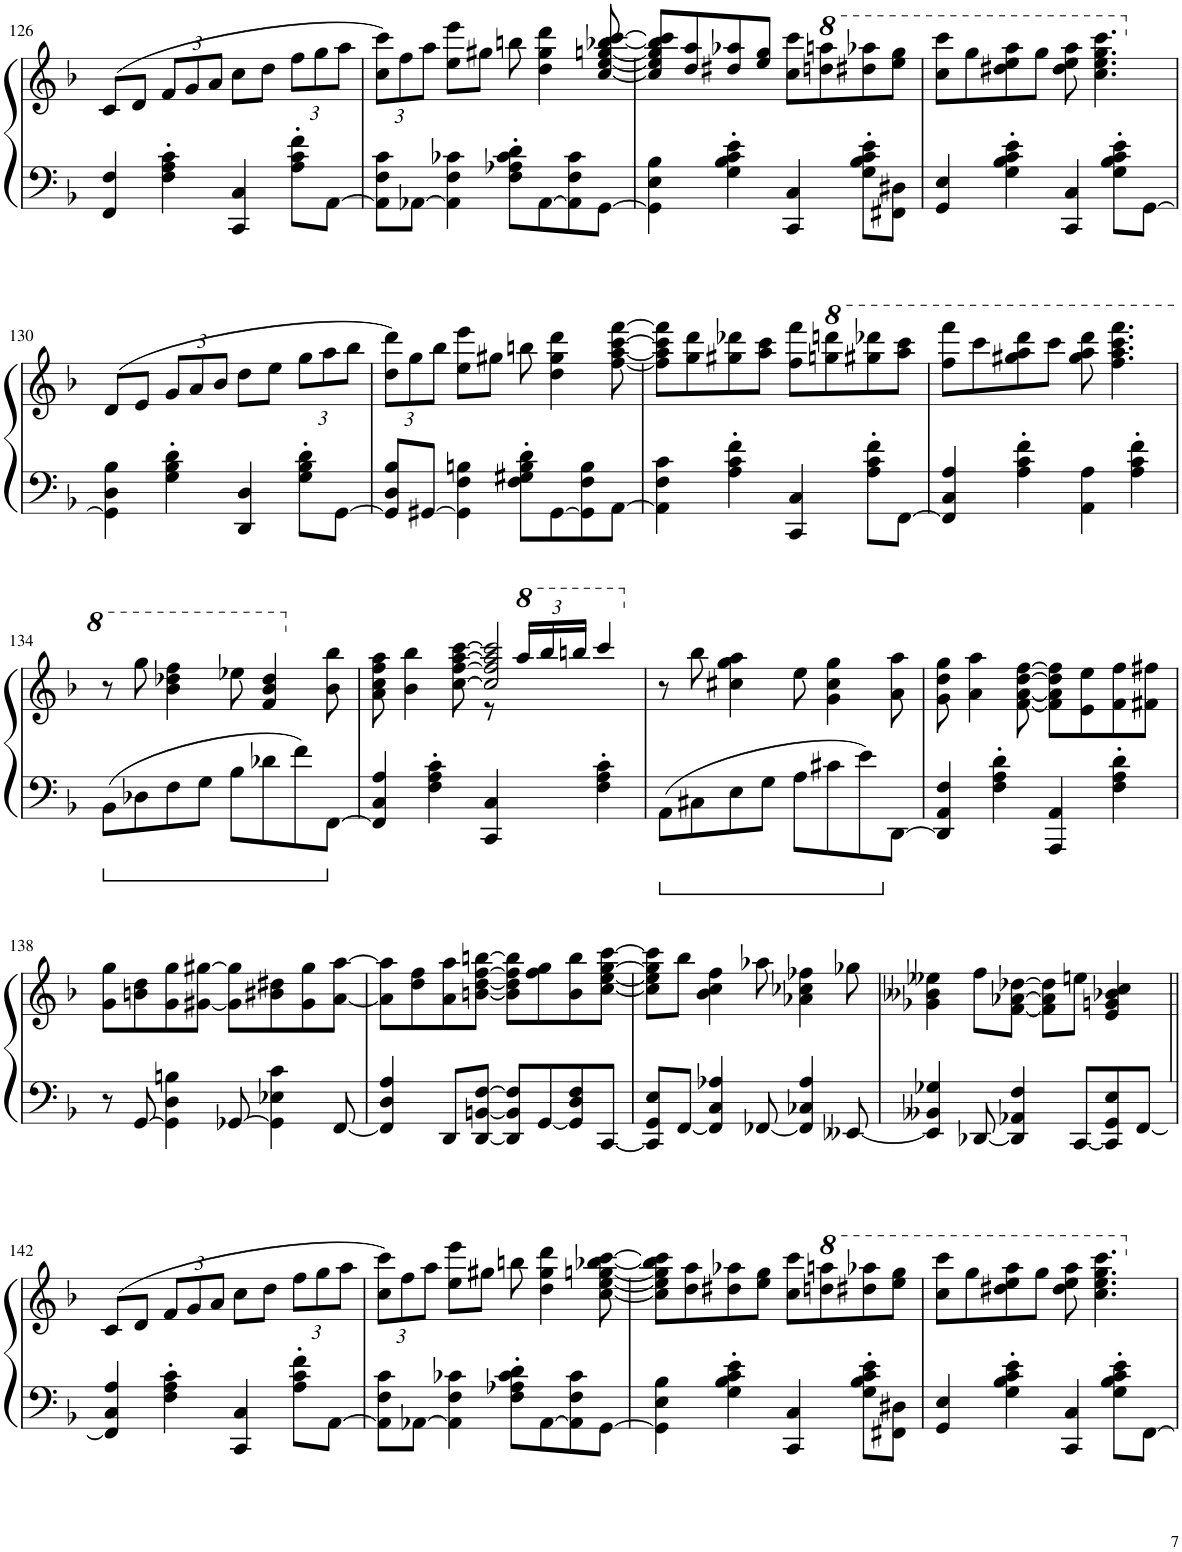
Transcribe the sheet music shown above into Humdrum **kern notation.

**kern	**kern
*part1	*part1
*staff2	*staff1
*I"Piano	*
*I'Pno.	*
!!LO:PB:g=z
*clefF4	*clefG2
*k[b-]	*k[b-]
*F:	*F:
*M4/4	*M4/4
*met(c)	*met(c)
=126	=126
4FF/ 4F/	(8c/L
.	8d/J
*	*Xbrackettup
4F\' 4A\' 4c\'	12f/L
.	12g/
.	12a/J
4CC/ 4C/	8cc\L
.	8dd\J
8A\' 8c\' 8f\'L	12ff\L
.	12gg\
[8AA\J	.
.	12aa\J
=127	=127
8AA\] 8F\ 8c\L	12cc\ 12ccc\L)
.	12ff\
[8AA-X\J	.
.	12aa\J
4AA-\] 4F\ 4c-X\	8ee\ 8eee\L
.	8gg#X\J
8F\' 8A-X\' 8c-\' 8d\'L	8bbn\
[8AA-\	4dd\ 4gg#\ 4ddd\
8AA-\] 8F\ 8c-\	.
[8GG\J	[8cc/ [8ee/ [8ggn/ [8bb-X/ [8ccc/
=128	=128
4GG\] 4E\ 4B-\	8cc/] 8ee/] 8gg/] 8bb-/] 8ccc/]L
.	8dd/ 8aa/
4G\' 4B-\' 4c\' 4e\'	8dd#X/ 8aa-X/
.	8ee/ 8gg/J
4CC/ 4C/	8cc\ 8ccc\L
*	*8va
.	8dddn\ 8aaan\
8G\' 8B-\' 8c\' 8e\'L	8ddd#X\ 8aaa-X\
8FF#X\ 8D#X\J	8eee\ 8ggg\J
=129	=129
4GG/ 4E/	8ccc\ 8cccc\L
.	8ggg\
4G\' 4B-\' 4c\' 4e\'	8ddd#X\ 8eee\ 8aaa\
.	8ggg\J
4CC/ 4C/	8ddd#\ 8eee\ 8aaa\
.	4.ccc\ 4.eee\ 4.ggg\ 4.cccc\
8G\' 8B-\' 8c\' 8e\'L	.
[8GG\J	.
!!LO:LB:g=z
=130	=130
*	*X8va
4GG\] 4D\ 4B-\	(8d/L
.	8e/J
4G\' 4B-\' 4d\'	12g/L
.	12a/
.	12b-/J
4DD/ 4D/	8dd\L
.	8ee\J
8G\' 8B-\' 8d\'L	12gg\L
.	12aa\
[8GG\J	.
.	12bb-\J
=131	=131
8GG/] 8D/ 8B-/L	12dd\ 12ddd\L)
.	12gg\
[8GG#X/J	.
.	12bb-\J
4GG#\] 4F\ 4Bn\	8ee\ 8eee\L
.	8gg#X\J
8F\' 8G#X\' 8B\' 8d\'L	8bbn\
[8GG#\	4dd\ 4gg#\ 4ddd\
8GG#\] 8F\ 8B\	.
[8AA\J	[8ff\ [8aa\ [8ccc\ [8fff\
=132	=132
4AA\] 4F\ 4c\	8ff\] 8aa\] 8ccc\] 8fff\]L
.	8gg\ 8ddd\
4A\' 4c\' 4f\'	8gg#X\ 8ddd-X\
.	8aa\ 8ccc\J
4CC/ 4C/	8ff\ 8fff\L
*	*8va
.	8gggn\ 8ddddn\
8A\' 8c\' 8f\'L	8ggg#X\ 8dddd-X\
[8FF\J	8aaa\ 8cccc\J
=133	=133
4FF/] 4C/ 4A/	8fff\ 8ffff\L
.	8cccc\
4A\' 4c\' 4f\'	8ggg#X\ 8aaa\ 8dddd\
.	8cccc\J
4AA\ 4A\	8ggg#\ 8aaa\ 8dddd\
.	4.fff\ 4.aaa\ 4.cccc\ 4.ffff\
4A\' 4c\' 4f\'	.
!!LO:LB:g=z
=134	=134
8BB-\L	8r
8D-X\	8ggg\
8F\	4bb-\ 4ddd-X\ 4fff\
8G\J	.
8B-\L	8eee-X\
8d-X\	4ff/ 4bb-/ 4ddd-/
8f\	.
*	*X8va
[8FF\J	8b-\ 8bb-\
=135	=135
*	*^
4FF/] 4C/ 4A/	8a\ 8cc\ 8ff\ 8aa\	2ryy
.	4b-\ 4bb-\	.
4F\' 4A\' 4c\'	.	.
.	[8cc\ [8ff\ [8aa\ [8ccc\	.
4CC/ 4C/	2cc/] 2ff/] 2aa/] 2ccc/]	8r
*	*8va	*
.	.	24aaa/LL
.	.	24bbb-/
.	.	24bbbn/JJ
4F\' 4A\' 4c\'	.	4cccc/
*	*v	*v
=136	=136
8AA\L	8r
8C#X\	8bb-\
8E\	4cc#X\ 4gg\ 4aa\
8G\J	.
8A\L	8ee\
8c#X\	4g\ 4cc#\ 4gg\
8e\	.
[8DD\J	8a\ 8aa\
=137	=137
4DD/] 4AA/ 4F/	8g\ 8dd\ 8gg\
.	4a\ 4aa\
4F\' 4A\' 4d\'	.
.	[8f\ [8a\ [8dd\ [8ff\
4AAA/ 4AA/	8f\] 8a\] 8dd\] 8ff\]L
.	8e\ 8ee\
4F\' 4A\' 4d\'	8f\ 8ff\
.	8f#X\ 8ff#X\J
!!LO:LB:g=z
=138	=138
8r	8g\ 8gg\L
[8GG/	8bn\ 8dd\
4GG\] 4D\ 4Bn\	8g\ 8gg\
.	[8g#X\ [8gg#X\J
[8GG-X/	8g#\] 8gg#\]L
4GG-\] 4E-X\ 4c\	8b#X\ 8dd#X\
.	8g#\ 8gg#\
[8FF/	[8a\ [8aa\J
=139	=139
4FF/] 4D/ 4A/	8a\] 8aa\]L
.	8dd\ 8ff\
8DD/L	8a\ 8aa\
[8DD/ [8BBn/ [8F/J	[8bn\ [8dd\ [8ff\ [8bbn\J
8DD/] 8BB/] 8F/]L	8b\] 8dd\] 8ff\] 8bb\]L
[8GG/	8ff\ 8gg\
8GG/] 8D/ 8F/	8b\ 8bb\
[8CC/J	[8cc\ [8ee\ [8gg\ [8ccc\J
=140	=140
8CC/] 8GG/ 8E/L	8cc\] 8ee\] 8gg\] 8ccc\]L
[8FF/J	8bb-\J
4FF/] 4C/ 4A-X/	4b-\ 4cc\ 4ff\
[8FF-X/	8aa-X\
4FF-/] 4C-X/ 4A-/	4a-X\ 4cc-X\ 4ff-X\
[8EE--X/	8gg-X\
=141	=141
4EE--/] 4BB--X/ 4G-X/	4g-X\ 4b--X\ 4ee--X\
[8DD-X/	8ff\L
4DD-/] 4AA-X/ 4F/	[8f\ [8a-X\ [8dd-X\J
.	8f\] 8a-\] 8dd-\]L
[8CC/L	8een\J
8CC/] 8GG/ 8E/	4e/ 4gn/ 4b-X/ 4cc/
[8FF/J	.
!!LO:LB:g=z
=142||	=142||
4FF/] 4C/ 4A/	(8c/L
.	8d/J
4F\' 4A\' 4c\'	12f/L
.	12g/
.	12a/J
4CC/ 4C/	8cc\L
.	8dd\J
8A\' 8c\' 8f\'L	12ff\L
.	12gg\
[8AA\J	.
.	12aa\J
=143	=143
8AA\] 8F\ 8c\L	12cc\ 12ccc\L)
.	12ff\
[8AA-X\J	.
.	12aa\J
4AA-\] 4F\ 4c-X\	8ee\ 8eee\L
.	8gg#X\J
8F\' 8A-X\' 8c-\' 8d\'L	8bbn\
[8AA-\	4dd\ 4gg#\ 4ddd\
8AA-\] 8F\ 8c-\	.
[8GG\J	[8cc\ [8ee\ [8ggn\ [8bb-X\ [8ccc\
=144	=144
4GG\] 4E\ 4B-\	8cc\] 8ee\] 8gg\] 8bb-\] 8ccc\]L
.	8dd\ 8aa\
4G\' 4B-\' 4c\' 4e\'	8dd#X\ 8aa-X\
.	8ee\ 8gg\J
4CC/ 4C/	8cc\ 8ccc\L
.	8dddn\ 8aaan\
8G\' 8B-\' 8c\' 8e\'L	8ddd#X\ 8aaa-X\
8FF#X\ 8D#X\J	8eee\ 8ggg\J
=145	=145
4GG/ 4E/	8ccc\ 8cccc\L
.	8ggg\
4G\' 4B-\' 4c\' 4e\'	8ddd#X\ 8eee\ 8aaa\
.	8ggg\J
4CC/ 4C/	8ddd#\ 8eee\ 8aaa\
.	4.ccc\ 4.eee\ 4.ggg\ 4.cccc\
8G\' 8B-\' 8c\' 8e\'L	.
[8FF\J	.
*	*X8va
=	=
*-	*-
